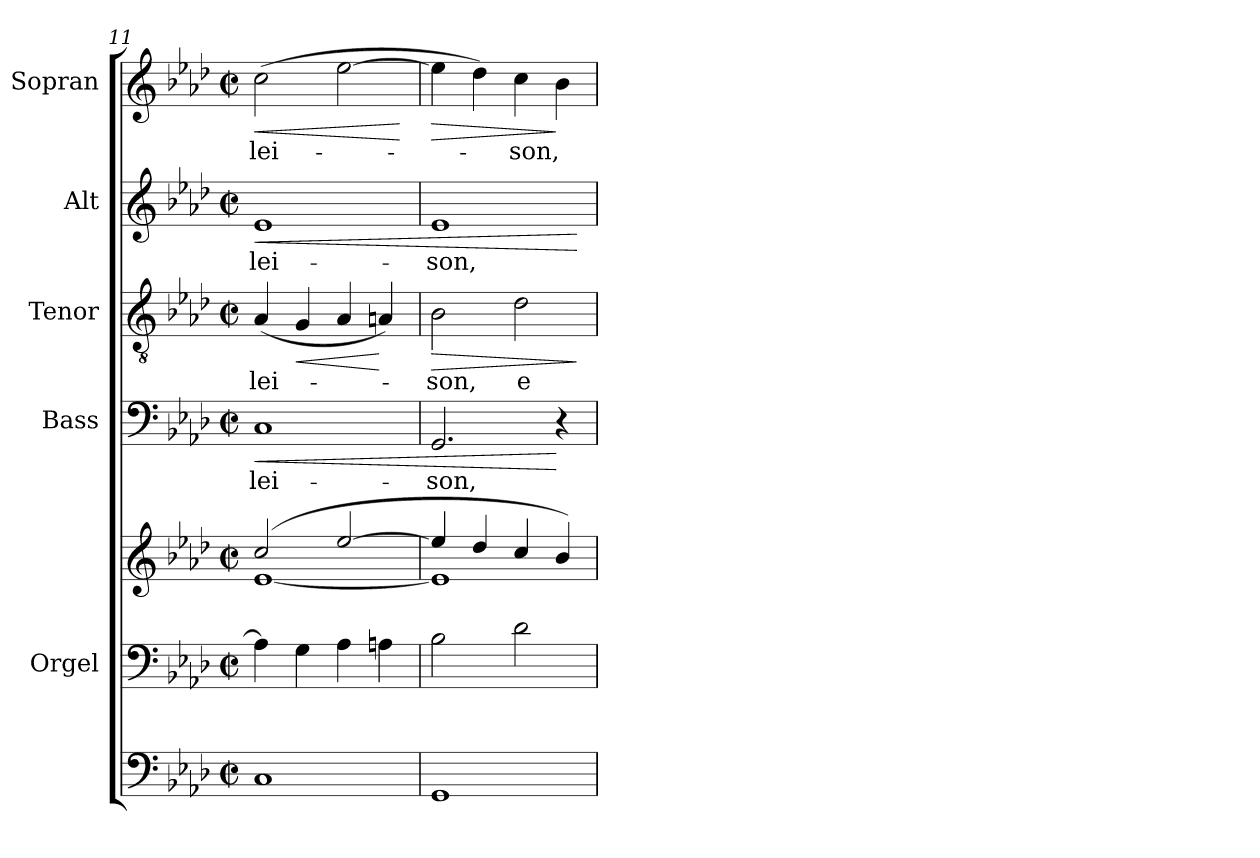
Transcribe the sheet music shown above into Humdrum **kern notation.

**kern	**kern	**kern	**kern	**text	**dynam	**kern	**text	**dynam	**kern	**text	**dynam	**kern	**text	**dynam
*part6	*part5	*part5	*part4	*part4	*part4	*part3	*part3	*part3	*part2	*part2	*part2	*part1	*part1	*part1
*staff7	*staff6	*staff5	*staff4	*staff4	*staff4	*staff3	*staff3	*staff3	*staff2	*staff2	*staff2	*staff1	*staff1	*staff1
*	*I"Orgel	*	*I"Bass	*	*	*I"Tenor	*	*	*I"Alt	*	*	*I"Sopran	*	*
*	*I'Org.	*	*I'B	*	*	*I'T	*	*	*I'A	*	*	*I'S	*	*
*clefF4	*clefF4	*clefG2	*clefF4	*	*	*clefGv2	*	*	*clefG2	*	*	*clefG2	*	*
*ITrd7c12	*	*	*	*	*	*	*	*	*	*	*	*	*	*
*k[b-e-a-d-]	*k[b-e-a-d-]	*k[b-e-a-d-]	*k[b-e-a-d-]	*	*	*k[b-e-a-d-]	*	*	*k[b-e-a-d-]	*	*	*k[b-e-a-d-]	*	*
*A-:	*A-:	*A-:	*A-:	*	*	*A-:	*	*	*A-:	*	*	*A-:	*	*
*M2/2	*M2/2	*M2/2	*M2/2	*	*	*M2/2	*	*	*M2/2	*	*	*M2/2	*	*
*met(c|)	*met(c|)	*met(c|)	*met(c|)	*	*	*met(c|)	*	*	*met(c|)	*	*	*met(c|)	*	*
=11	=11	=11	=11	=11	=11	=11	=11	=11	=11	=11	=11	=11	=11	=11
*	*	*^	*	*	*	*	*	*	*	*	*	*	*	*
!	!	!	!	!	!LO:LY:b	!LO:HP:b	!	!LO:LY:b	!	!	!LO:LY:b	!LO:HP:b	!	!LO:LY:b	!LO:HP:b
1CC	4A-\]	(2cc/	[<1e-	1C	-lei-	<	(<4A-/	-lei-	.	1e-	-lei-	<	(>2cc\	-lei-	<
!	!	!	!	!	!	!	!	!	!LO:HP:b	!	!	!	!	!	!
.	4G\	.	.	.	.	.	4G/	.	<	.	.	.	.	.	.
.	4A-\	[>2ee-/	.	.	.	.	4A-/	.	.	.	.	.	[2ee-\	.	.
.	4An\	.	.	.	.	.	4An/)	.	[	.	.	.	.	.	.
*	*	*v	*v	*	*	*	*	*	*	*	*	*	*	*	*
.	.	.	.	.	.	.	.	.	.	.	.	.	.	[
=12	=12	=12	=12	=12	=12	=12	=12	=12	=12	=12	=12	=12	=12	=12
*	*	*^	*	*	*	*	*	*	*	*	*	*	*	*
!	!	!	!	!	!LO:LY:b	!	!	!LO:LY:b	!LO:HP:b	!	!LO:LY:b	!	!	!	!LO:HP:b
1GGG	2B-\	4ee-/]	1e-]	2.GG/	-son,	.	2B-\	-son,	>	1e-	-son,	.	4ee-\]	.	>
.	.	4dd-/	.	.	.	.	.	.	.	.	.	.	4dd-\)	.	.
!	!	!	!	!	!	!	!	!LO:LY:b	!	!	!	!	!	!LO:LY:b	!
.	2d-\	4cc/	.	.	.	.	2d-\	e-	.	.	.	.	4cc\	-son,	.
.	.	4b-/)	.	4r	.	[	.	.	.	.	.	.	4b-\	.	]
*	*	*v	*v	*	*	*	*	*	*	*	*	*	*	*	*
.	.	.	.	.	.	.	.	]	.	.	[	.	.	.
=	=	=	=	=	=	=	=	=	=	=	=	=	=	=
*-	*-	*-	*-	*-	*-	*-	*-	*-	*-	*-	*-	*-	*-	*-
